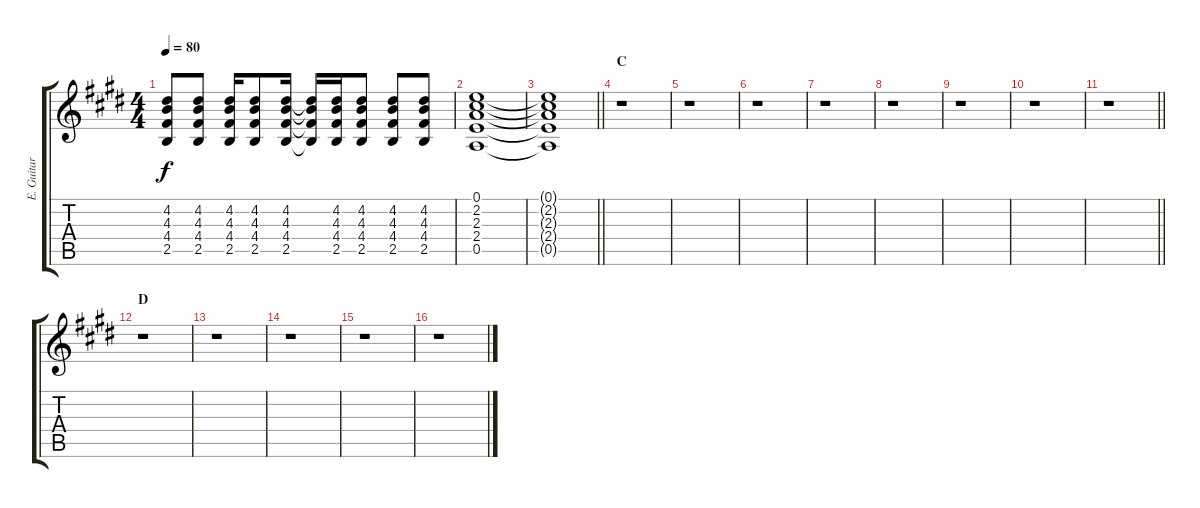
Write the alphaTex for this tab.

\track ("E. Guitar III" "E. Guitar ") {instrument overdrivenguitar}
\staff {score tabs}
\tuning (E4 B3 G3 D3 A2 E2) {hide}
\ts (4 4)
\tempo 80
\clef g2
\ks e
(4.2 4.3 4.4 2.5).8{dy f} (4.2 4.3 4.4 2.5).8 (4.2 4.3 4.4 2.5).16 (4.2 4.3 4.4 2.5).8 (4.2 4.3 4.4 2.5).16 (4.2{t} 4.3{t} 4.4{t} 2.5{t}).16 (4.2 4.3 4.4 2.5).16 (4.2 4.3 4.4 2.5).8 (4.2 4.3 4.4 2.5).8 (4.2 4.3 4.4 2.5).8 |
(0.1 2.2 2.3 2.4 0.5).1 |
\barLineRight lightlight
(0.1{t} 2.2{t} 2.3{t} 2.4{t} 0.5{t}).1 |
\section ("" "C")
r.1 |
r.1 |
r.1 |
r.1 |
r.1 |
r.1 |
r.1 |
\barLineRight lightlight
r.1 |
\section ("" "D")
r.1 |
r.1 |
r.1 |
r.1 |
r.1
